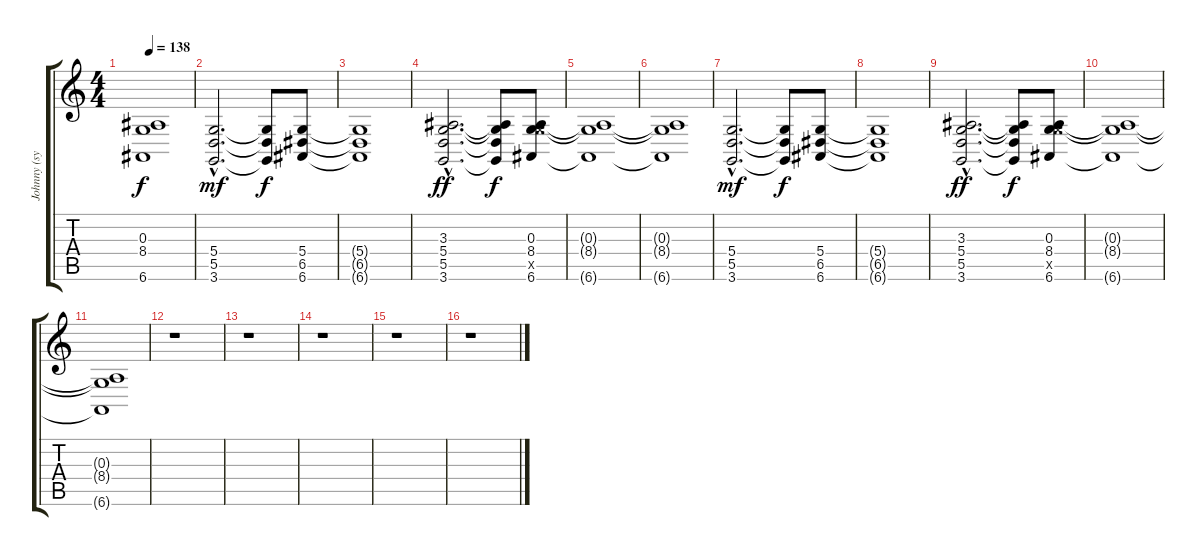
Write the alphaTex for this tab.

\track ("Johnny (synth)" "Johnny (sy") {instrument pad2warm}
\staff {score tabs}
\tuning (E4 B3 G3 D3 A2 E2) {hide}
\ts (4 4)
\tempo 138
\clef g2
\ks c
(0.3{t} 8.4{t} 6.6{t}).1{dy f} |
(5.4{hac} 5.5{hac} 3.6{hac}).2{d dy mf} (5.4{t} 5.5{t} 3.6{t}).8{dy f} (5.4 6.5 6.6).8 |
(5.4{t} 6.5{t} 6.6{t}).1 |
(3.3{hac} 5.4{hac} 5.5{hac} 3.6{hac}).2{d dy ff} (3.3{t} 5.4{t} 5.5{t} 3.6{t}).8{dy f} (0.3 8.4 10.5{x} 6.6).8 |
(0.3{t} 8.4{t} 6.6{t}).1 |
(0.3{t} 8.4{t} 6.6{t}).1 |
(5.4{hac} 5.5{hac} 3.6{hac}).2{d dy mf} (5.4{t} 5.5{t} 3.6{t}).8{dy f} (5.4 6.5 6.6).8 |
(5.4{t} 6.5{t} 6.6{t}).1 |
(3.3{hac} 5.4{hac} 5.5{hac} 3.6{hac}).2{d dy ff} (3.3{t} 5.4{t} 5.5{t} 3.6{t}).8{dy f} (0.3 8.4 10.5{x} 6.6).8 |
(0.3{t} 8.4{t} 6.6{t}).1 |
(0.3{t} 8.4{t} 6.6{t}).1 |
r.1 |
r.1 |
r.1 |
r.1 |
r.1
